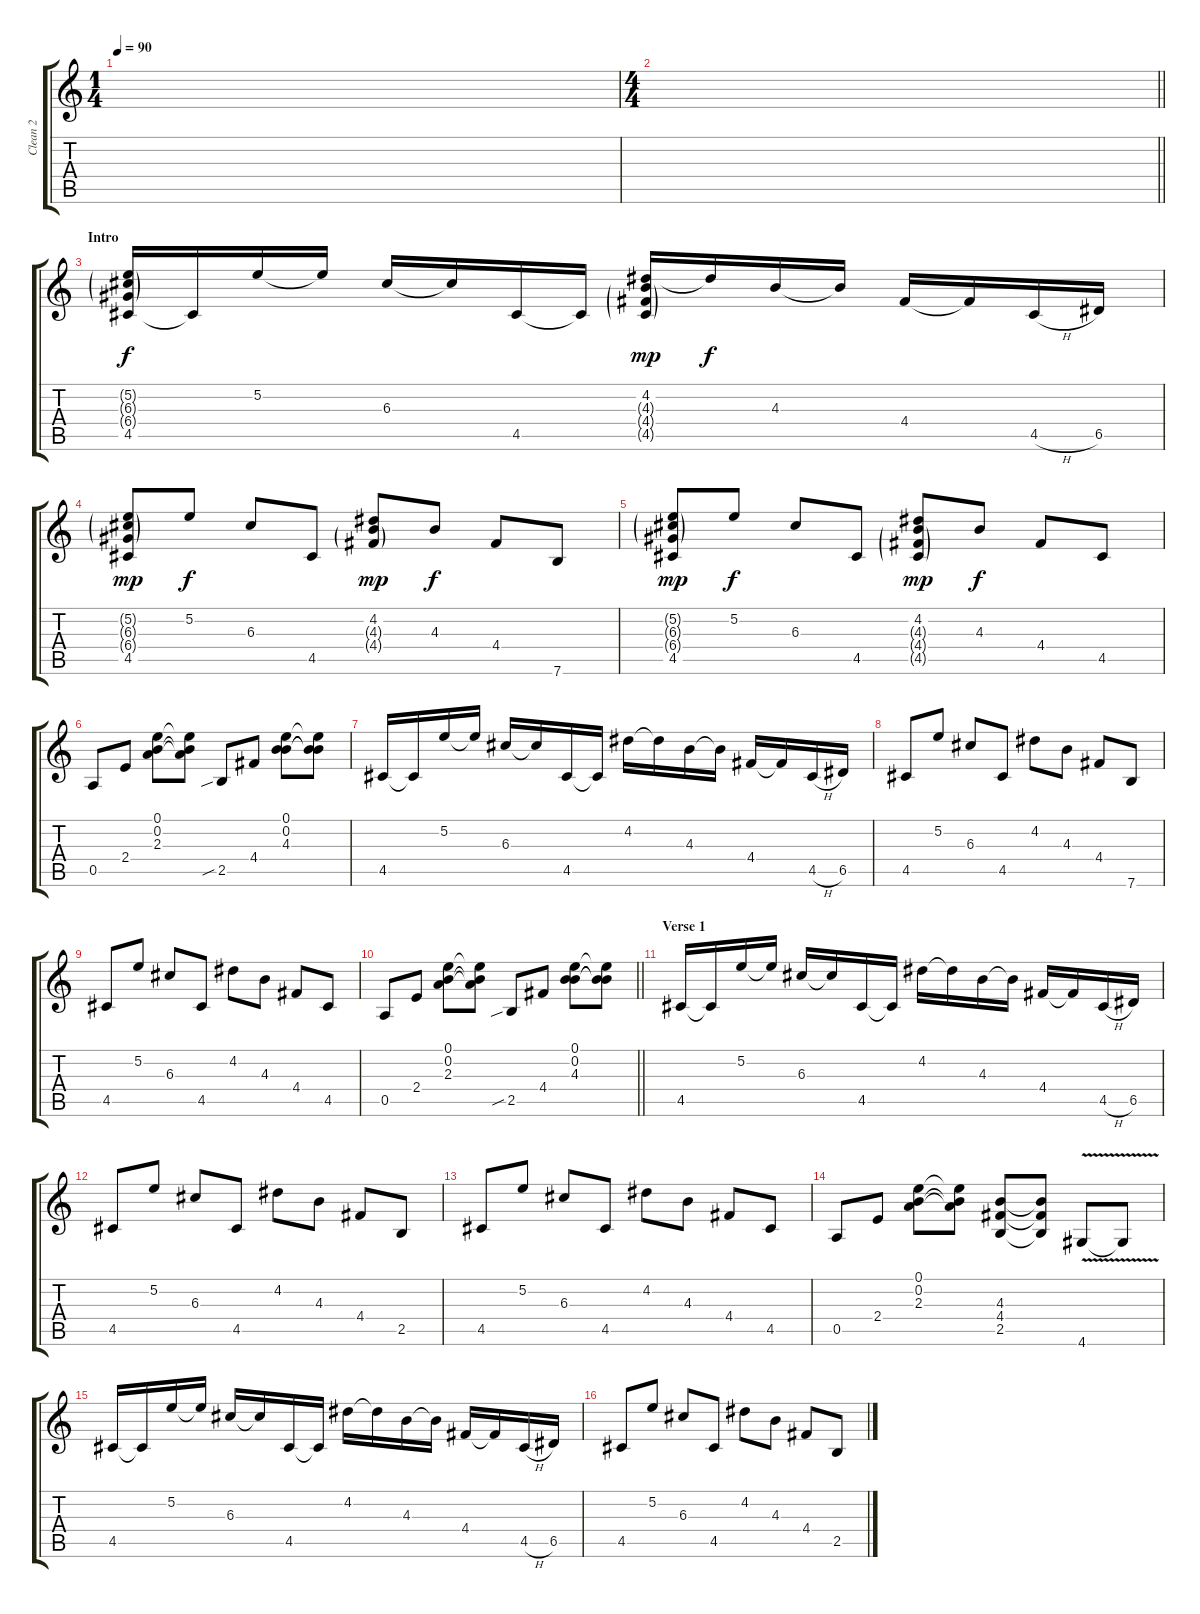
\track ("Clean 2" "Clean 2") {mute instrument acousticguitarsteel}
\staff {score tabs}
\tuning (E4 B3 G3 D3 A2 E2) {hide}
\ts (1 4)
\tempo 90
\clef g2
\ks c
|
\ts (4 4)
\barLineRight lightlight
|
\section ("" "Intro")
(5.2{g} 6.3{g} 6.4{g} 4.5).16 4.5{t}.16{dy f} 5.2.16 5.2{t}.16 6.3.16 6.3{t}.16 4.5.16 4.5{t}.16 (4.2 4.3{g} 4.4{g} 4.5{g}).16{dy mp} 4.2{t}.16{dy f} 4.3.16 4.3{t}.16 4.4.16 4.4{t}.16 4.5{h}.16 6.5.16 |
(5.2{g} 6.3{g} 6.4{g} 4.5).8{dy mp} 5.2.8{dy f} 6.3.8 4.5.8 (4.2 4.3{g} 4.4{g}).8{dy mp} 4.3.8{dy f} 4.4.8 7.6.8 |
(5.2{g} 6.3{g} 6.4{g} 4.5).8{dy mp} 5.2.8{dy f} 6.3.8 4.5.8 (4.2 4.3{g} 4.4{g} 4.5{g}).8{dy mp} 4.3.8{dy f} 4.4.8 4.5.8 |
0.5.8 2.4.8 (0.1 0.2 2.3).8 (0.1{t} 0.2{t} 2.3{t}).8 2.5{sib}.8 4.4.8 (0.1 0.2 4.3).8 (0.1{t} 0.2{t} 4.3{t}).8 |
4.5.16 4.5{t}.16 5.2.16 5.2{t}.16 6.3.16 6.3{t}.16 4.5.16 4.5{t}.16 4.2.16 4.2{t}.16 4.3.16 4.3{t}.16 4.4.16 4.4{t}.16 4.5{h}.16 6.5.16 |
4.5.8 5.2.8 6.3.8 4.5.8 4.2.8 4.3.8 4.4.8 7.6.8 |
4.5.8 5.2.8 6.3.8 4.5.8 4.2.8 4.3.8 4.4.8 4.5.8 |
\barLineRight lightlight
0.5.8 2.4.8 (0.1 0.2 2.3).8 (0.1{t} 0.2{t} 2.3{t}).8 2.5{sib}.8 4.4.8 (0.1 0.2 4.3).8 (0.1{t} 0.2{t} 4.3{t}).8 |
\section ("" "Verse 1")
4.5.16 4.5{t}.16 5.2.16 5.2{t}.16 6.3.16 6.3{t}.16 4.5.16 4.5{t}.16 4.2.16 4.2{t}.16 4.3.16 4.3{t}.16 4.4.16 4.4{t}.16 4.5{h}.16 6.5.16 |
4.5.8 5.2.8 6.3.8 4.5.8 4.2.8 4.3.8 4.4.8 2.5.8 |
4.5.8 5.2.8 6.3.8 4.5.8 4.2.8 4.3.8 4.4.8 4.5.8 |
0.5.8 2.4.8 (0.1 0.2 2.3).8 (0.1{t} 0.2{t} 2.3{t}).8 (4.3 4.4 2.5).8 (4.3{t} 4.4{t} 2.5{t}).8 4.6{v}.8 4.6{t}.8 |
4.5.16 4.5{t}.16 5.2.16 5.2{t}.16 6.3.16 6.3{t}.16 4.5.16 4.5{t}.16 4.2.16 4.2{t}.16 4.3.16 4.3{t}.16 4.4.16 4.4{t}.16 4.5{h}.16 6.5.16 |
4.5.8 5.2.8 6.3.8 4.5.8 4.2.8 4.3.8 4.4.8 2.5.8
